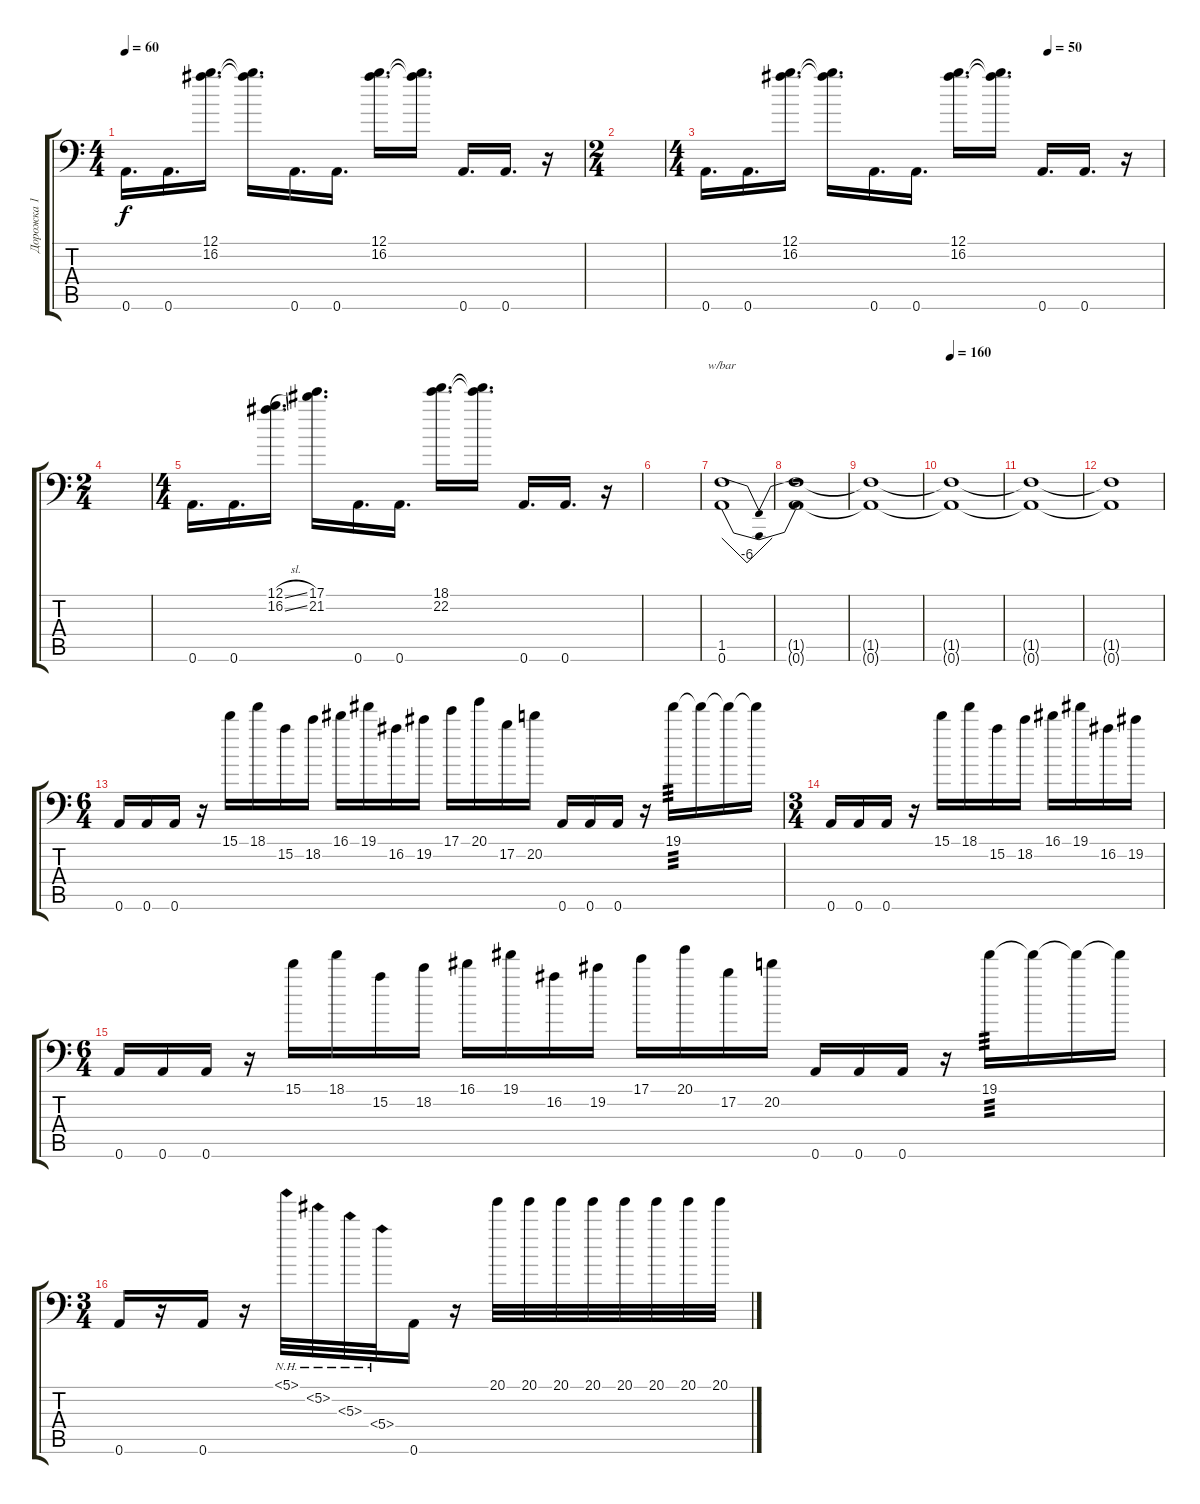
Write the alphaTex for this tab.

\track ("Дорожка 1" "Дорожка 1") {instrument distortionguitar}
\staff {score tabs}
\tuning (B3 Gb3 D3 A2 E2 A1) {hide}
\ts (4 4)
\tempo 60
\clef f4
\ks c
0.6.16{d dy f} 0.6.16{d} (12.1 16.2).16{d} (12.1{t} 16.2{t}).16{d} 0.6.16{d} 0.6.16{d} (12.1 16.2).16{d} (12.1{t} 16.2{t}).16{d} 0.6.16{d} 0.6.16{d} r.16 |
\ts (2 4)
|
\ts (4 4)
\tempo (50 0.75)
0.6.16{d} 0.6.16{d} (12.1 16.2).16{d} (12.1{t} 16.2{t}).16{d} 0.6.16{d} 0.6.16{d} (12.1 16.2).16{d} (12.1{t} 16.2{t}).16{d} 0.6.16{d} 0.6.16{d} r.16 |
\ts (2 4)
|
\ts (4 4)
0.6.16{d} 0.6.16{d} (12.1{sl} 16.2{sl}).16{d} (17.1 21.2).16{d} 0.6.16{d} 0.6.16{d} (18.1 22.2).16{d} (18.1{t} 22.2{t}).16{d} 0.6.16{d} 0.6.16{d} r.16 |
|
(1.5 0.6).1{tbe (dip default 0 0 30 -24 60 0)} |
(1.5{t} 0.6{t}).1 |
(1.5{t} 0.6{t}).1 |
\tempo 160
(1.5{t} 0.6{t}).1{volume 13} |
(1.5{t} 0.6{t}).1 |
(1.5{t} 0.6{t}).1 |
\ts (6 4)
0.6.16 0.6.16 0.6.16 r.16 15.1.16 18.1.16 15.2.16 18.2.16 16.1.16 19.1.16 16.2.16 19.2.16 17.1.16 20.1.16 17.2.16 20.2.16 0.6.16 0.6.16 0.6.16 r.16 19.1.16{tp 3} 19.1{t}.16 19.1{t}.16 19.1{t}.16 |
\ts (3 4)
0.6.16 0.6.16 0.6.16 r.16 15.1.16 18.1.16 15.2.16 18.2.16 16.1.16 19.1.16 16.2.16 19.2.16 |
\ts (6 4)
0.6.16 0.6.16 0.6.16 r.16 15.1.16 18.1.16 15.2.16 18.2.16 16.1.16 19.1.16 16.2.16 19.2.16 17.1.16 20.1.16 17.2.16 20.2.16 0.6.16 0.6.16 0.6.16 r.16 19.1.16{tp 3} 19.1{t}.16 19.1{t}.16 19.1{t}.16 |
\ts (3 4)
0.6.16 r.16 0.6.16 r.16 5.1{nh}.32 5.2{nh}.32 5.3{nh}.32 5.4{nh}.32 0.6.16 r.16 20.1.32 20.1.32 20.1.32 20.1.32 20.1.32 20.1.32 20.1.32 20.1.32
